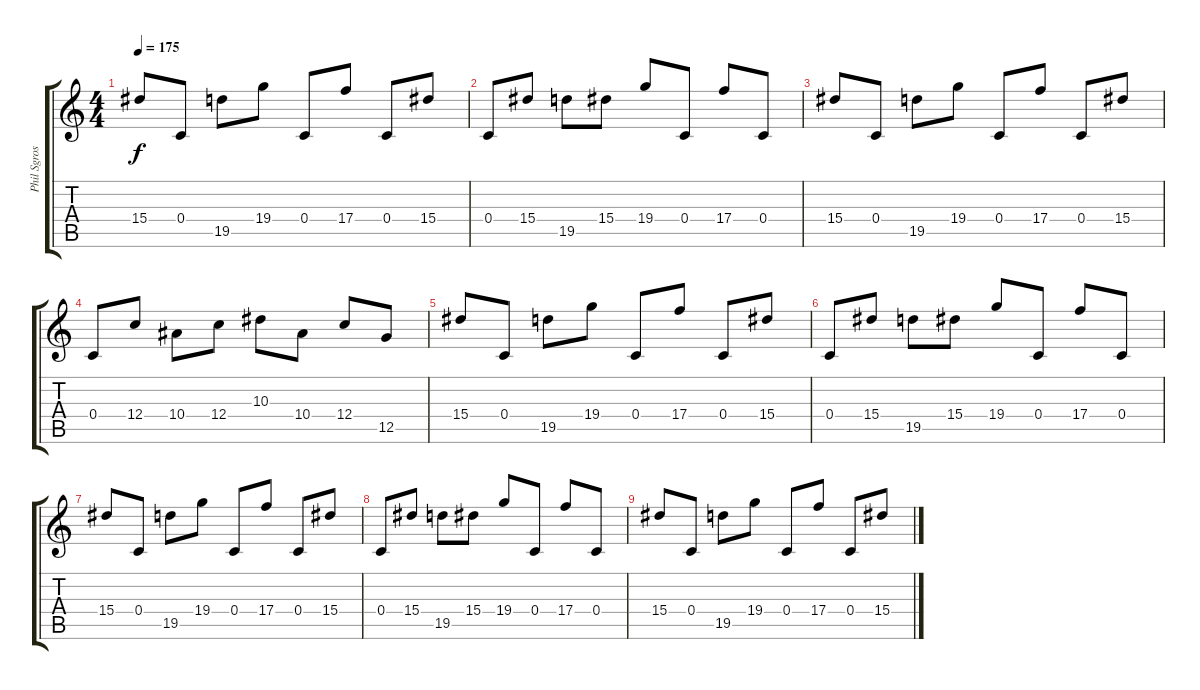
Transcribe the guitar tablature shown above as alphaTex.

\track ("Phil Sgrosso" "Phil Sgros") {instrument distortionguitar}
\staff {score tabs}
\tuning (D4 A3 F3 C3 G2 C2) {hide}
\ts (4 4)
\tempo 175
\clef g2
\ks c
15.4.8{dy f} 0.4.8 19.5.8 19.4.8 0.4.8 17.4.8 0.4.8 15.4.8 |
0.4.8 15.4.8 19.5.8 15.4.8 19.4.8 0.4.8 17.4.8 0.4.8 |
15.4.8 0.4.8 19.5.8 19.4.8 0.4.8 17.4.8 0.4.8 15.4.8 |
0.4.8 12.4.8 10.4.8 12.4.8 10.3.8 10.4.8 12.4.8 12.5.8 |
15.4.8 0.4.8 19.5.8 19.4.8 0.4.8 17.4.8 0.4.8 15.4.8 |
0.4.8 15.4.8 19.5.8 15.4.8 19.4.8 0.4.8 17.4.8 0.4.8 |
15.4.8 0.4.8 19.5.8 19.4.8 0.4.8 17.4.8 0.4.8 15.4.8 |
0.4.8 15.4.8 19.5.8 15.4.8 19.4.8 0.4.8 17.4.8 0.4.8 |
15.4.8 0.4.8 19.5.8 19.4.8 0.4.8 17.4.8 0.4.8 15.4.8
